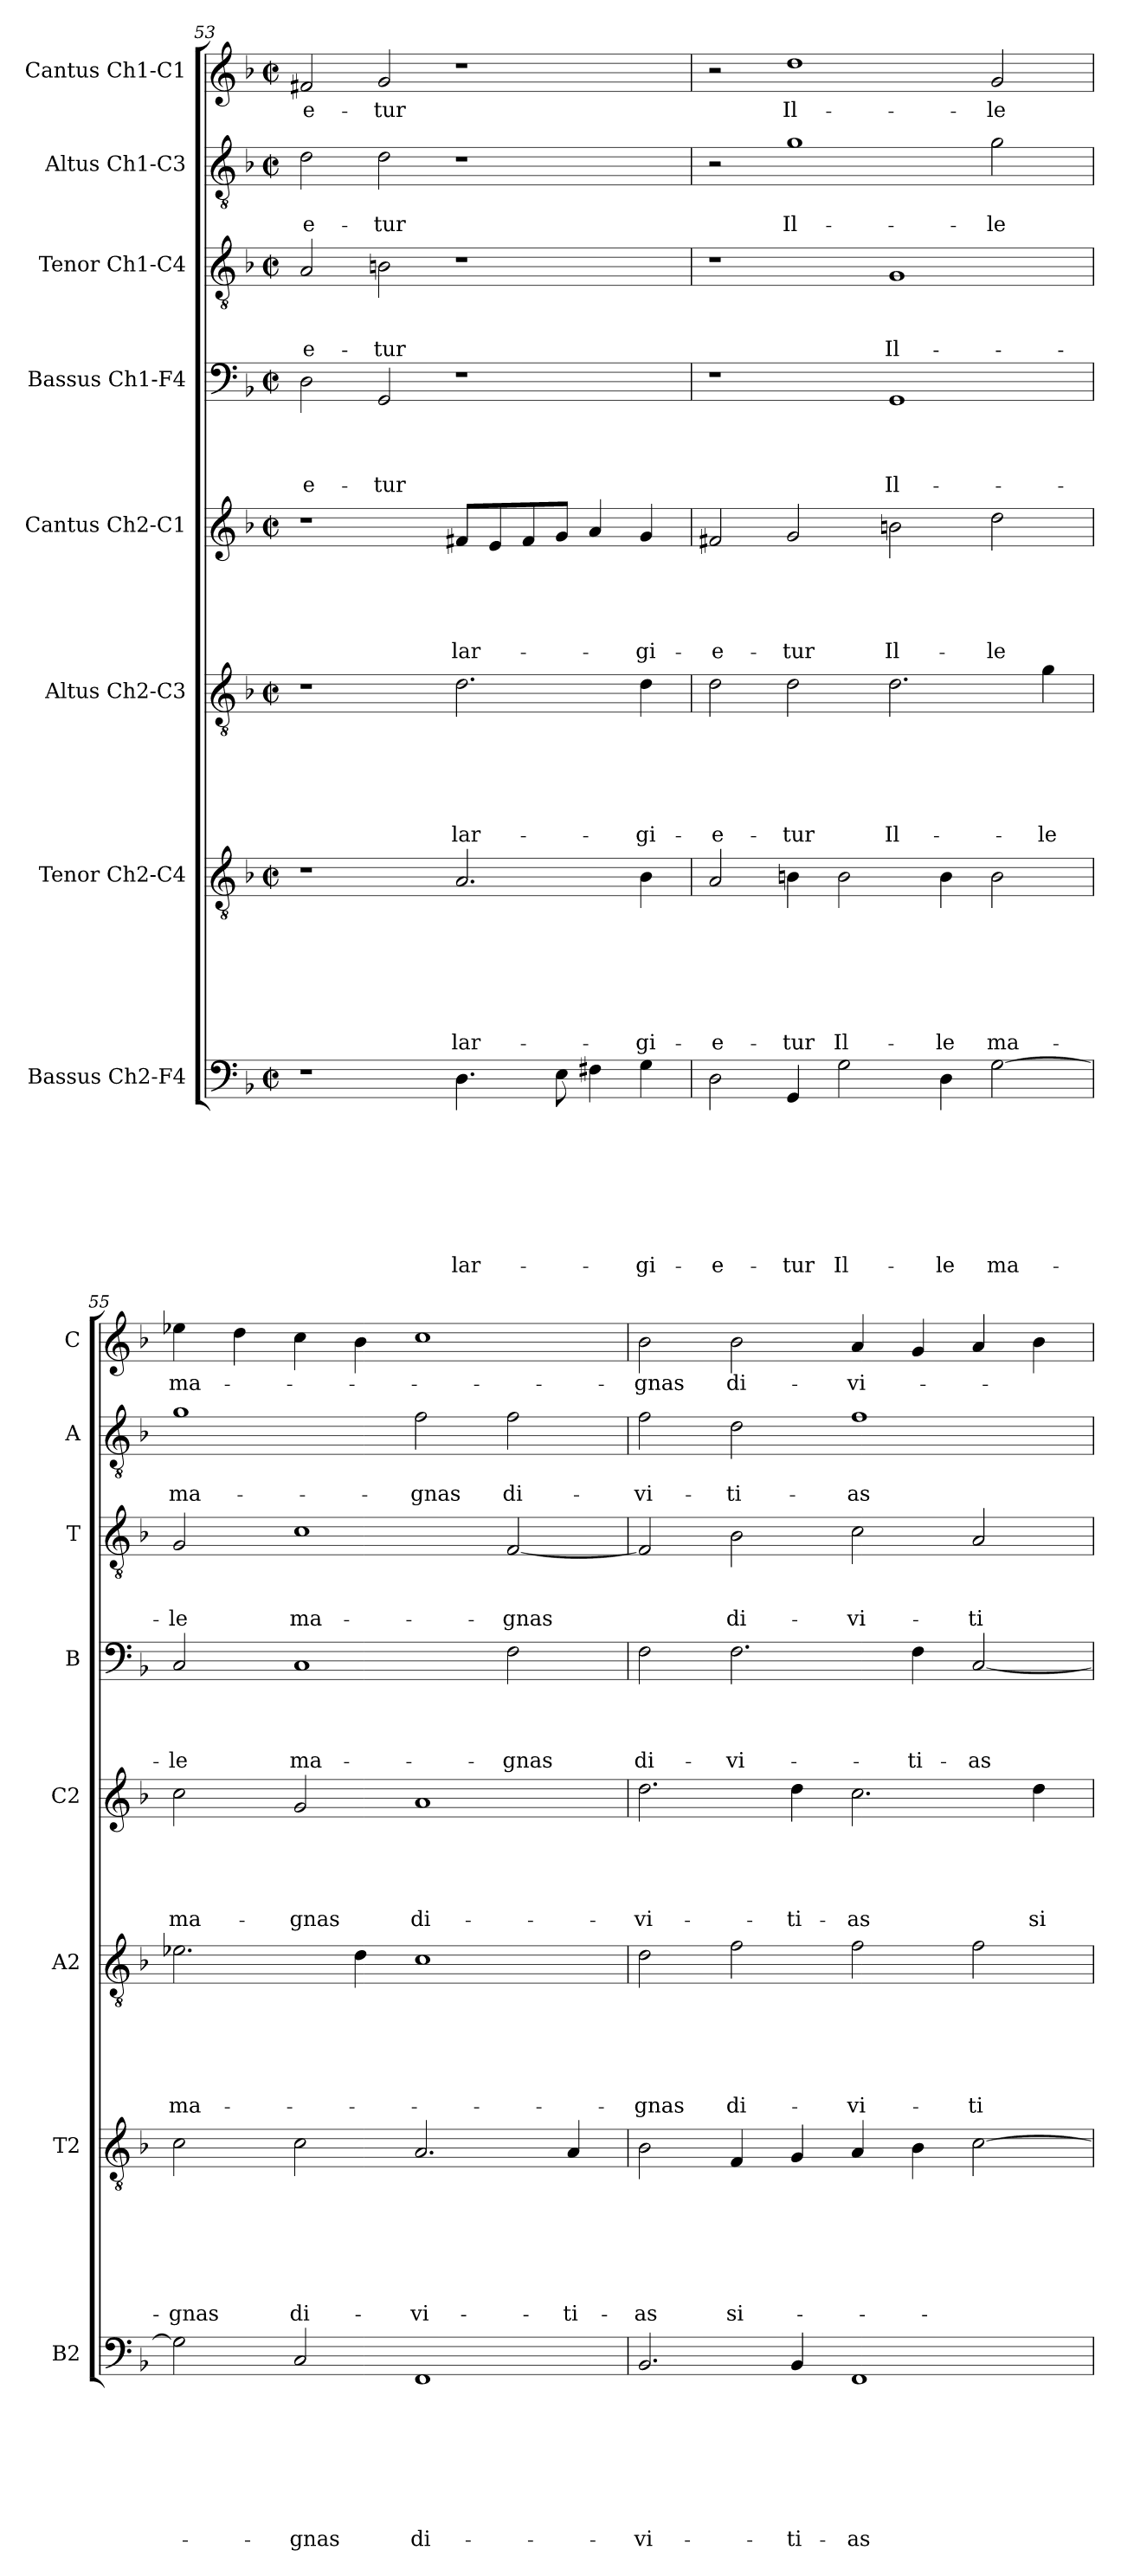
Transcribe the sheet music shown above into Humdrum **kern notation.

**kern	**text	**text	**text	**text	**text	**text	**text	**text	**kern	**text	**text	**text	**text	**text	**text	**text	**kern	**text	**text	**text	**text	**text	**text	**kern	**text	**text	**text	**text	**text	**kern	**text	**text	**text	**text	**kern	**text	**text	**text	**kern	**text	**text	**kern	**text
*part8	*part8	*part8	*part8	*part8	*part8	*part8	*part8	*part8	*part7	*part7	*part7	*part7	*part7	*part7	*part7	*part7	*part6	*part6	*part6	*part6	*part6	*part6	*part6	*part5	*part5	*part5	*part5	*part5	*part5	*part4	*part4	*part4	*part4	*part4	*part3	*part3	*part3	*part3	*part2	*part2	*part2	*part1	*part1
*staff8	*staff8	*staff8	*staff8	*staff8	*staff8	*staff8	*staff8	*staff8	*staff7	*staff7	*staff7	*staff7	*staff7	*staff7	*staff7	*staff7	*staff6	*staff6	*staff6	*staff6	*staff6	*staff6	*staff6	*staff5	*staff5	*staff5	*staff5	*staff5	*staff5	*staff4	*staff4	*staff4	*staff4	*staff4	*staff3	*staff3	*staff3	*staff3	*staff2	*staff2	*staff2	*staff1	*staff1
*I"Bassus Ch2-F4	*	*	*	*	*	*	*	*	*I"Tenor Ch2-C4	*	*	*	*	*	*	*	*I"Altus Ch2-C3	*	*	*	*	*	*	*I"Cantus Ch2-C1	*	*	*	*	*	*I"Bassus Ch1-F4	*	*	*	*	*I"Tenor Ch1-C4	*	*	*	*I"Altus Ch1-C3	*	*	*I"Cantus Ch1-C1	*
*I'B2	*	*	*	*	*	*	*	*	*I'T2	*	*	*	*	*	*	*	*I'A2	*	*	*	*	*	*	*I'C2	*	*	*	*	*	*I'B	*	*	*	*	*I'T	*	*	*	*I'A	*	*	*I'C	*
*clefF4	*	*	*	*	*	*	*	*	*clefGv2	*	*	*	*	*	*	*	*clefGv2	*	*	*	*	*	*	*clefG2	*	*	*	*	*	*clefF4	*	*	*	*	*clefGv2	*	*	*	*clefGv2	*	*	*clefG2	*
*k[b-]	*	*	*	*	*	*	*	*	*k[b-]	*	*	*	*	*	*	*	*k[b-]	*	*	*	*	*	*	*k[b-]	*	*	*	*	*	*k[b-]	*	*	*	*	*k[b-]	*	*	*	*k[b-]	*	*	*k[b-]	*
*F:	*	*	*	*	*	*	*	*	*F:	*	*	*	*	*	*	*	*F:	*	*	*	*	*	*	*F:	*	*	*	*	*	*F:	*	*	*	*	*F:	*	*	*	*F:	*	*	*F:	*
*M2/2	*	*	*	*	*	*	*	*	*M2/2	*	*	*	*	*	*	*	*M2/2	*	*	*	*	*	*	*M2/2	*	*	*	*	*	*M2/2	*	*	*	*	*M2/2	*	*	*	*M2/2	*	*	*M2/2	*
*met(c|)	*	*	*	*	*	*	*	*	*met(c|)	*	*	*	*	*	*	*	*met(c|)	*	*	*	*	*	*	*met(c|)	*	*	*	*	*	*met(c|)	*	*	*	*	*met(c|)	*	*	*	*met(c|)	*	*	*met(c|)	*
=53	=53	=53	=53	=53	=53	=53	=53	=53	=53	=53	=53	=53	=53	=53	=53	=53	=53	=53	=53	=53	=53	=53	=53	=53	=53	=53	=53	=53	=53	=53	=53	=53	=53	=53	=53	=53	=53	=53	=53	=53	=53	=53	=53
!	!	!	!	!	!	!	!	!	!	!	!	!	!	!	!	!	!	!	!	!	!	!	!	!	!	!	!	!	!	!	!	!	!	!LO:LY:b	!	!	!	!LO:LY:b	!	!	!LO:LY:b	!	!LO:LY:b
1r	.	.	.	.	.	.	.	.	1r	.	.	.	.	.	.	.	1r	.	.	.	.	.	.	1r	.	.	.	.	.	2D\	.	.	.	-e-	2A/	.	.	-e-	2d\	.	-e-	2f#X/	-e-
!	!	!	!	!	!	!	!	!	!	!	!	!	!	!	!	!	!	!	!	!	!	!	!	!	!	!	!	!	!	!	!	!	!	!LO:LY:b	!	!	!	!LO:LY:b	!	!	!LO:LY:b	!	!LO:LY:b
.	.	.	.	.	.	.	.	.	.	.	.	.	.	.	.	.	.	.	.	.	.	.	.	.	.	.	.	.	.	2GG/	.	.	.	-tur	2Bn\	.	.	-tur	2d\	.	-tur	2g/	-tur
!	!	!	!	!	!	!	!	!LO:LY:b	!	!	!	!	!	!	!	!LO:LY:b	!	!	!	!	!	!	!LO:LY:b	!	!	!	!	!	!LO:LY:b	!	!	!	!	!	!	!	!	!	!	!	!	!	!
4.D\	.	.	.	.	.	.	.	lar-	2.A/	.	.	.	.	.	.	lar-	2.d\	.	.	.	.	.	lar-	8f#X/L	.	.	.	.	lar-	1r	.	.	.	.	1r	.	.	.	1r	.	.	1r	.
.	.	.	.	.	.	.	.	.	.	.	.	.	.	.	.	.	.	.	.	.	.	.	.	8e/	.	.	.	.	.	.	.	.	.	.	.	.	.	.	.	.	.	.	.
.	.	.	.	.	.	.	.	.	.	.	.	.	.	.	.	.	.	.	.	.	.	.	.	8f#/	.	.	.	.	.	.	.	.	.	.	.	.	.	.	.	.	.	.	.
8E\	.	.	.	.	.	.	.	.	.	.	.	.	.	.	.	.	.	.	.	.	.	.	.	8g/J	.	.	.	.	.	.	.	.	.	.	.	.	.	.	.	.	.	.	.
4F#X\	.	.	.	.	.	.	.	.	.	.	.	.	.	.	.	.	.	.	.	.	.	.	.	4a/	.	.	.	.	.	.	.	.	.	.	.	.	.	.	.	.	.	.	.
!	!	!	!	!	!	!	!	!LO:LY:b	!	!	!	!	!	!	!	!LO:LY:b	!	!	!	!	!	!	!LO:LY:b	!	!	!	!	!	!LO:LY:b	!	!	!	!	!	!	!	!	!	!	!	!	!	!
4G\	.	.	.	.	.	.	.	-gi-	4B-\	.	.	.	.	.	.	-gi-	4d\	.	.	.	.	.	-gi-	4g/	.	.	.	.	-gi-	.	.	.	.	.	.	.	.	.	.	.	.	.	.
!!LO:LB:g=z
=54	=54	=54	=54	=54	=54	=54	=54	=54	=54	=54	=54	=54	=54	=54	=54	=54	=54	=54	=54	=54	=54	=54	=54	=54	=54	=54	=54	=54	=54	=54	=54	=54	=54	=54	=54	=54	=54	=54	=54	=54	=54	=54	=54
!	!	!	!	!	!	!	!	!LO:LY:b	!	!	!	!	!	!	!	!LO:LY:b	!	!	!	!	!	!	!LO:LY:b	!	!	!	!	!	!LO:LY:b	!	!	!	!	!	!	!	!	!	!	!	!	!	!
2D\	.	.	.	.	.	.	.	-e-	2A/	.	.	.	.	.	.	-e-	2d\	.	.	.	.	.	-e-	2f#X/	.	.	.	.	-e-	1r	.	.	.	.	1r	.	.	.	2r	.	.	2r	.
!	!	!	!	!	!	!	!	!LO:LY:b	!	!	!	!	!	!	!	!LO:LY:b	!	!	!	!	!	!	!LO:LY:b	!	!	!	!	!	!LO:LY:b	!	!	!	!	!	!	!	!	!	!	!	!LO:LY:b	!	!LO:LY:b
4GG/	.	.	.	.	.	.	.	-tur	4Bn\	.	.	.	.	.	.	-tur	2d\	.	.	.	.	.	-tur	2g/	.	.	.	.	-tur	.	.	.	.	.	.	.	.	.	1g	.	Il-	1dd	Il-
!	!	!	!	!	!	!	!	!LO:LY:b	!	!	!	!	!	!	!	!LO:LY:b	!	!	!	!	!	!	!	!	!	!	!	!	!	!	!	!	!	!	!	!	!	!	!	!	!	!	!
2G\	.	.	.	.	.	.	.	Il-	2B\	.	.	.	.	.	.	Il-	.	.	.	.	.	.	.	.	.	.	.	.	.	.	.	.	.	.	.	.	.	.	.	.	.	.	.
!	!	!	!	!	!	!	!	!	!	!	!	!	!	!	!	!	!	!	!	!	!	!	!LO:LY:b	!	!	!	!	!	!LO:LY:b	!	!	!	!	!LO:LY:b	!	!	!	!LO:LY:b	!	!	!	!	!
.	.	.	.	.	.	.	.	.	.	.	.	.	.	.	.	.	2.d\	.	.	.	.	.	Il-	2bn\	.	.	.	.	Il-	1GG	.	.	.	Il-	1G	.	.	Il-	.	.	.	.	.
!	!	!	!	!	!	!	!	!LO:LY:b	!	!	!	!	!	!	!	!LO:LY:b	!	!	!	!	!	!	!	!	!	!	!	!	!	!	!	!	!	!	!	!	!	!	!	!	!	!	!
4D\	.	.	.	.	.	.	.	-le	4B\	.	.	.	.	.	.	-le	.	.	.	.	.	.	.	.	.	.	.	.	.	.	.	.	.	.	.	.	.	.	.	.	.	.	.
!	!	!	!	!	!	!	!	!LO:LY:b	!	!	!	!	!	!	!	!LO:LY:b	!	!	!	!	!	!	!	!	!	!	!	!	!LO:LY:b	!	!	!	!	!	!	!	!	!	!	!	!LO:LY:b	!	!LO:LY:b
[2G\	.	.	.	.	.	.	.	ma-	2B\	.	.	.	.	.	.	ma-	.	.	.	.	.	.	.	2dd\	.	.	.	.	-le	.	.	.	.	.	.	.	.	.	2g\	.	-le	2g/	-le
!	!	!	!	!	!	!	!	!	!	!	!	!	!	!	!	!	!	!	!	!	!	!	!LO:LY:b	!	!	!	!	!	!	!	!	!	!	!	!	!	!	!	!	!	!	!	!
.	.	.	.	.	.	.	.	.	.	.	.	.	.	.	.	.	4g\	.	.	.	.	.	-le	.	.	.	.	.	.	.	.	.	.	.	.	.	.	.	.	.	.	.	.
=55	=55	=55	=55	=55	=55	=55	=55	=55	=55	=55	=55	=55	=55	=55	=55	=55	=55	=55	=55	=55	=55	=55	=55	=55	=55	=55	=55	=55	=55	=55	=55	=55	=55	=55	=55	=55	=55	=55	=55	=55	=55	=55	=55
!	!	!	!	!	!	!	!	!	!	!	!	!	!	!	!	!LO:LY:b	!	!	!	!	!	!	!LO:LY:b	!	!	!	!	!	!LO:LY:b	!	!	!	!	!LO:LY:b	!	!	!	!LO:LY:b	!	!	!LO:LY:b	!	!LO:LY:b
2G\]	.	.	.	.	.	.	.	.	2c\	.	.	.	.	.	.	-gnas	2.e-X\	.	.	.	.	.	ma-	2cc\	.	.	.	.	ma-	2C/	.	.	.	-le	2G/	.	.	-le	1g	.	ma-	4ee-X\	ma-
.	.	.	.	.	.	.	.	.	.	.	.	.	.	.	.	.	.	.	.	.	.	.	.	.	.	.	.	.	.	.	.	.	.	.	.	.	.	.	.	.	.	4dd\	.
!	!	!	!	!	!	!	!	!LO:LY:b	!	!	!	!	!	!	!	!LO:LY:b	!	!	!	!	!	!	!	!	!	!	!	!	!LO:LY:b	!	!	!	!	!LO:LY:b	!	!	!	!LO:LY:b	!	!	!	!	!
2C/	.	.	.	.	.	.	.	-gnas	2c\	.	.	.	.	.	.	di-	.	.	.	.	.	.	.	2g/	.	.	.	.	-gnas	1C	.	.	.	ma-	1c	.	.	ma-	.	.	.	4cc\	.
.	.	.	.	.	.	.	.	.	.	.	.	.	.	.	.	.	4d\	.	.	.	.	.	.	.	.	.	.	.	.	.	.	.	.	.	.	.	.	.	.	.	.	4b-\	.
!	!	!	!	!	!	!	!	!LO:LY:b	!	!	!	!	!	!	!	!LO:LY:b	!	!	!	!	!	!	!	!	!	!	!	!	!LO:LY:b	!	!	!	!	!	!	!	!	!	!	!	!LO:LY:b	!	!
1FF	.	.	.	.	.	.	.	di-	2.A/	.	.	.	.	.	.	-vi-	1c	.	.	.	.	.	.	1a	.	.	.	.	di-	.	.	.	.	.	.	.	.	.	2f\	.	-gnas	1cc	.
!	!	!	!	!	!	!	!	!	!	!	!	!	!	!	!	!	!	!	!	!	!	!	!	!	!	!	!	!	!	!	!	!	!	!LO:LY:b	!	!	!	!LO:LY:b	!	!	!LO:LY:b	!	!
.	.	.	.	.	.	.	.	.	.	.	.	.	.	.	.	.	.	.	.	.	.	.	.	.	.	.	.	.	.	2F\	.	.	.	-gnas	[2F/	.	.	-gnas	2f\	.	di-	.	.
!	!	!	!	!	!	!	!	!	!	!	!	!	!	!	!	!LO:LY:b	!	!	!	!	!	!	!	!	!	!	!	!	!	!	!	!	!	!	!	!	!	!	!	!	!	!	!
.	.	.	.	.	.	.	.	.	4A/	.	.	.	.	.	.	-ti-	.	.	.	.	.	.	.	.	.	.	.	.	.	.	.	.	.	.	.	.	.	.	.	.	.	.	.
=56	=56	=56	=56	=56	=56	=56	=56	=56	=56	=56	=56	=56	=56	=56	=56	=56	=56	=56	=56	=56	=56	=56	=56	=56	=56	=56	=56	=56	=56	=56	=56	=56	=56	=56	=56	=56	=56	=56	=56	=56	=56	=56	=56
!	!	!	!	!	!	!	!	!LO:LY:b	!	!	!	!	!	!	!	!LO:LY:b	!	!	!	!	!	!	!LO:LY:b	!	!	!	!	!	!LO:LY:b	!	!	!	!	!LO:LY:b	!	!	!	!	!	!	!LO:LY:b	!	!LO:LY:b
2.BB-/	.	.	.	.	.	.	.	-vi-	2B-\	.	.	.	.	.	.	-as	2d\	.	.	.	.	.	-gnas	2.dd\	.	.	.	.	-vi-	2F\	.	.	.	di-	2F/]	.	.	.	2f\	.	-vi-	2b-\	-gnas
!	!	!	!	!	!	!	!	!	!	!	!	!	!	!	!	!LO:LY:b	!	!	!	!	!	!	!LO:LY:b	!	!	!	!	!	!	!	!	!	!	!LO:LY:b	!	!	!	!LO:LY:b	!	!	!LO:LY:b	!	!LO:LY:b
.	.	.	.	.	.	.	.	.	4F/	.	.	.	.	.	.	si-	2f\	.	.	.	.	.	di-	.	.	.	.	.	.	2.F\	.	.	.	-vi-	2B-\	.	.	di-	2d\	.	-ti-	2b-\	di-
!	!	!	!	!	!	!	!	!LO:LY:b	!	!	!	!	!	!	!	!	!	!	!	!	!	!	!	!	!	!	!	!	!LO:LY:b	!	!	!	!	!	!	!	!	!	!	!	!	!	!
4BB-/	.	.	.	.	.	.	.	-ti-	4G/	.	.	.	.	.	.	.	.	.	.	.	.	.	.	4dd\	.	.	.	.	-ti-	.	.	.	.	.	.	.	.	.	.	.	.	.	.
!	!	!	!	!	!	!	!	!LO:LY:b	!	!	!	!	!	!	!	!	!	!	!	!	!	!	!LO:LY:b	!	!	!	!	!	!LO:LY:b	!	!	!	!	!	!	!	!	!LO:LY:b	!	!	!LO:LY:b	!	!LO:LY:b
1FF	.	.	.	.	.	.	.	-as	4A/	.	.	.	.	.	.	.	2f\	.	.	.	.	.	-vi-	2.cc\	.	.	.	.	-as	.	.	.	.	.	2c\	.	.	-vi-	1f	.	-as	4a/	-vi-
!	!	!	!	!	!	!	!	!	!	!	!	!	!	!	!	!	!	!	!	!	!	!	!	!	!	!	!	!	!	!	!	!	!	!LO:LY:b	!	!	!	!	!	!	!	!	!
.	.	.	.	.	.	.	.	.	4B-\	.	.	.	.	.	.	.	.	.	.	.	.	.	.	.	.	.	.	.	.	4F\	.	.	.	-ti-	.	.	.	.	.	.	.	4g/	.
!	!	!	!	!	!	!	!	!	!	!	!	!	!	!	!	!	!	!	!	!	!	!	!LO:LY:b	!	!	!	!	!	!	!	!	!	!	!LO:LY:b	!	!	!	!LO:LY:b	!	!	!	!	!
.	.	.	.	.	.	.	.	.	[2c\	.	.	.	.	.	.	.	2f\	.	.	.	.	.	-ti-	.	.	.	.	.	.	[2C/	.	.	.	-as	2A/	.	.	-ti-	.	.	.	4a/	.
!	!	!	!	!	!	!	!	!	!	!	!	!	!	!	!	!	!	!	!	!	!	!	!	!	!	!	!	!	!LO:LY:b	!	!	!	!	!	!	!	!	!	!	!	!	!	!
.	.	.	.	.	.	.	.	.	.	.	.	.	.	.	.	.	.	.	.	.	.	.	.	4dd\	.	.	.	.	si-	.	.	.	.	.	.	.	.	.	.	.	.	4b-\	.
=	=	=	=	=	=	=	=	=	=	=	=	=	=	=	=	=	=	=	=	=	=	=	=	=	=	=	=	=	=	=	=	=	=	=	=	=	=	=	=	=	=	=	=
*-	*-	*-	*-	*-	*-	*-	*-	*-	*-	*-	*-	*-	*-	*-	*-	*-	*-	*-	*-	*-	*-	*-	*-	*-	*-	*-	*-	*-	*-	*-	*-	*-	*-	*-	*-	*-	*-	*-	*-	*-	*-	*-	*-
